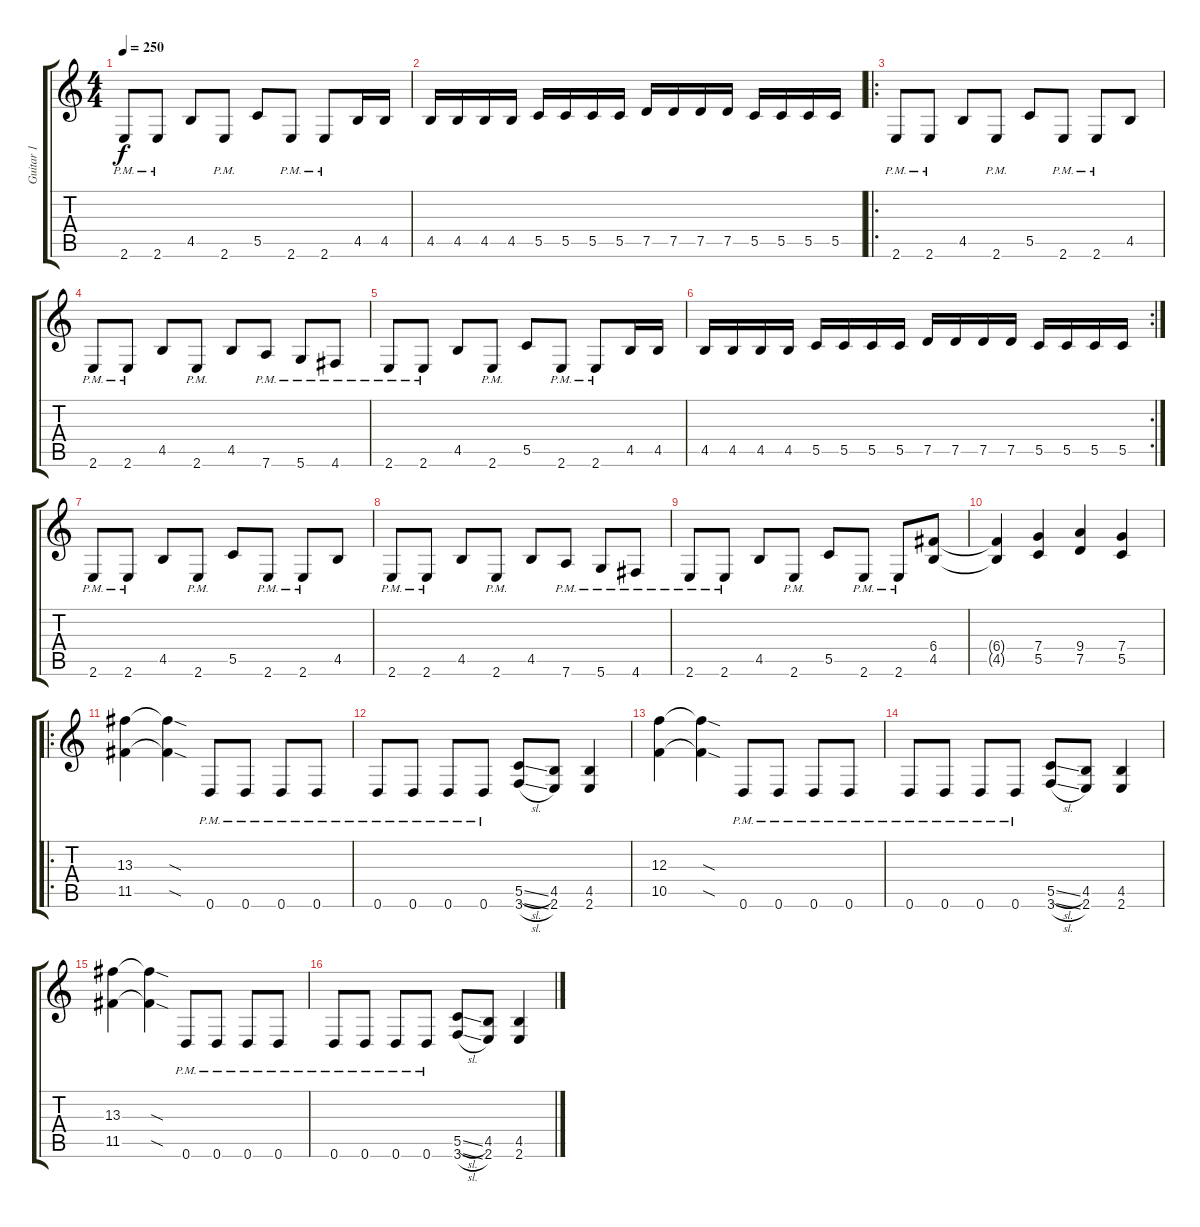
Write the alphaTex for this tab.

\track ("Guitar 1" "Guitar 1") {instrument distortionguitar}
\staff {score tabs}
\tuning (D4 A3 F3 C3 G2 D2) {hide}
\ts (4 4)
\tempo 250
\clef g2
\ks c
2.6{pm}.8{dy f} 2.6{pm}.8 4.5.8 2.6{pm}.8 5.5.8 2.6{pm}.8 2.6{pm}.8 4.5.16 4.5.16 |
4.5.16 4.5.16 4.5.16 4.5.16 5.5.16 5.5.16 5.5.16 5.5.16 7.5.16 7.5.16 7.5.16 7.5.16 5.5.16 5.5.16 5.5.16 5.5.16 |
\ro
2.6{pm}.8 2.6{pm}.8 4.5.8 2.6{pm}.8 5.5.8 2.6{pm}.8 2.6{pm}.8 4.5.8 |
2.6{pm}.8 2.6{pm}.8 4.5.8 2.6{pm}.8 4.5.8 7.6{pm}.8 5.6{pm}.8 4.6{pm}.8 |
2.6{pm}.8 2.6{pm}.8 4.5.8 2.6{pm}.8 5.5.8 2.6{pm}.8 2.6{pm}.8 4.5.16 4.5.16 |
\rc 2
4.5.16 4.5.16 4.5.16 4.5.16 5.5.16 5.5.16 5.5.16 5.5.16 7.5.16 7.5.16 7.5.16 7.5.16 5.5.16 5.5.16 5.5.16 5.5.16 |
2.6{pm}.8 2.6{pm}.8 4.5.8 2.6{pm}.8 5.5.8 2.6{pm}.8 2.6{pm}.8 4.5.8 |
2.6{pm}.8 2.6{pm}.8 4.5.8 2.6{pm}.8 4.5.8 7.6{pm}.8 5.6{pm}.8 4.6{pm}.8 |
2.6{pm}.8 2.6{pm}.8 4.5.8 2.6{pm}.8 5.5.8 2.6{pm}.8 2.6{pm}.8 (6.4 4.5).8 |
(6.4{t} 4.5{t}).4 (7.4 5.5).4 (9.4 7.5).4 (7.4 5.5).4 |
\ro
(13.3 11.5).4 (13.3{sod t} 11.5{sod t}).4 0.6{pm}.8 0.6{pm}.8 0.6{pm}.8 0.6{pm}.8 |
0.6{pm}.8 0.6{pm}.8 0.6{pm}.8 0.6{pm}.8 (5.5{sl} 3.6{sl}).8 (4.5 2.6).8 (4.5 2.6).4 |
(12.3 10.5).4 (12.3{sod t} 10.5{sod t}).4 0.6{pm}.8 0.6{pm}.8 0.6{pm}.8 0.6{pm}.8 |
0.6{pm}.8 0.6{pm}.8 0.6{pm}.8 0.6{pm}.8 (5.5{sl} 3.6{sl}).8 (4.5 2.6).8 (4.5 2.6).4 |
(13.3 11.5).4 (13.3{sod t} 11.5{sod t}).4 0.6{pm}.8 0.6{pm}.8 0.6{pm}.8 0.6{pm}.8 |
0.6{pm}.8 0.6{pm}.8 0.6{pm}.8 0.6{pm}.8 (5.5{sl} 3.6{sl}).8 (4.5 2.6).8 (4.5 2.6).4
